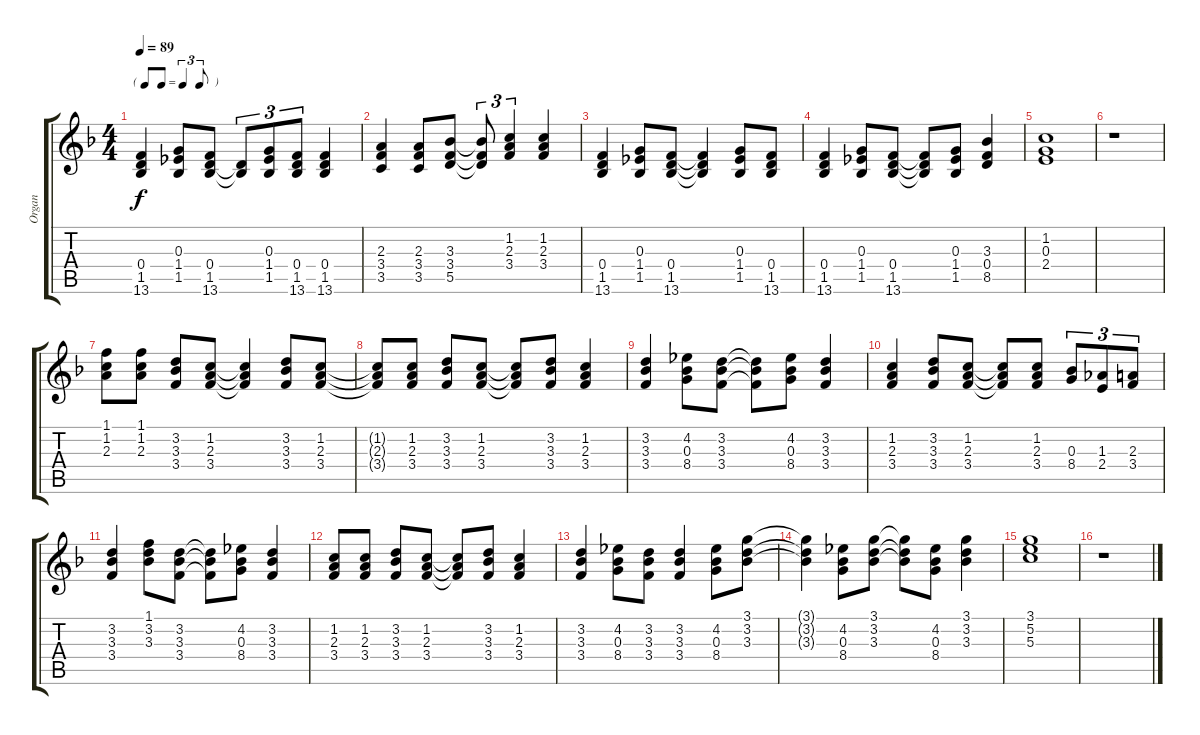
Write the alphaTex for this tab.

\track ("Organ" "Organ") {instrument drawbarorgan}
\staff {score tabs}
\tuning (E5 B4 G4 D4 A3 E3) {hide}
\ts (4 4)
\tf triplet8th
\tempo 89
\clef g2
\ks f
(0.4 1.5 13.6).4{dy f} (0.3 1.4 1.5).8 (0.4 1.5 13.6).8 (0.4{t} 1.5{t}).8{tu (3 2)} (0.3 1.4 1.5).8{tu (3 2)} (0.4 1.5 13.6).8{tu (3 2)} (0.4 1.5 13.6).4 |
(2.3 3.4 3.5).4 (2.3 3.4 3.5).8 (3.3 3.4 5.5).8 (3.3{t} 3.4{t} 5.5{t}).8{tu (3 2)} (1.2 2.3 3.4).4{tu (3 2)} (1.2 2.3 3.4).4 |
(0.4 1.5 13.6).4 (0.3 1.4 1.5).8 (0.4 1.5 13.6).8 (0.4{t} 1.5{t} 13.6{t}).4 (0.3 1.4 1.5).8 (0.4 1.5 13.6).8 |
(0.4 1.5 13.6).4 (0.3 1.4 1.5).8 (0.4 1.5 13.6).8 (0.4{t} 1.5{t} 13.6{t}).8 (0.3 1.4 1.5).8 (3.3 0.4 8.5).4 |
(1.2 0.3 2.4).1 |
r.1 |
(1.1 1.2 2.3).8 (1.1 1.2 2.3).8 (3.2 3.3 3.4).8 (1.2 2.3 3.4).8 (1.2{t} 2.3{t} 3.4{t}).4 (3.2 3.3 3.4).8 (1.2 2.3 3.4).8 |
(1.2{t} 2.3{t} 3.4{t}).8 (1.2 2.3 3.4).8 (3.2 3.3 3.4).8 (1.2 2.3 3.4).8 (1.2{t} 2.3{t} 3.4{t}).8 (3.2 3.3 3.4).8 (1.2 2.3 3.4).4 |
(3.2 3.3 3.4).4 (4.2 0.3 8.4).8 (3.2 3.3 3.4).8 (3.2{t} 3.3{t} 3.4{t}).8 (4.2 0.3 8.4).8 (3.2 3.3 3.4).4 |
(1.2 2.3 3.4).4 (3.2 3.3 3.4).8 (1.2 2.3 3.4).8 (1.2{t} 2.3{t} 3.4{t}).8 (1.2 2.3 3.4).8 (0.3 8.4).8{tu (3 2)} (1.3 2.4).8{tu (3 2)} (2.3 3.4).8{tu (3 2)} |
(3.2 3.3 3.4).4 (1.1 3.2 3.3).8 (3.2 3.3 3.4).8 (3.2{t} 3.3{t} 3.4{t}).8 (4.2 0.3 8.4).8 (3.2 3.3 3.4).4 |
(1.2 2.3 3.4).8 (1.2 2.3 3.4).8 (3.2 3.3 3.4).8 (1.2 2.3 3.4).8 (1.2{t} 2.3{t} 3.4{t}).8 (3.2 3.3 3.4).8 (1.2 2.3 3.4).4 |
(3.2 3.3 3.4).4 (4.2 0.3 8.4).8 (3.2 3.3 3.4).8 (3.2 3.3 3.4).4 (4.2 0.3 8.4).8 (3.1 3.2 3.3).8 |
(3.1{t} 3.2{t} 3.3{t}).4 (4.2 0.3 8.4).8 (3.1 3.2 3.3).8 (3.1{t} 3.2{t} 3.3{t}).8 (4.2 0.3 8.4).8 (3.1 3.2 3.3).4 |
(3.1 5.2 5.3).1 |
r.1
